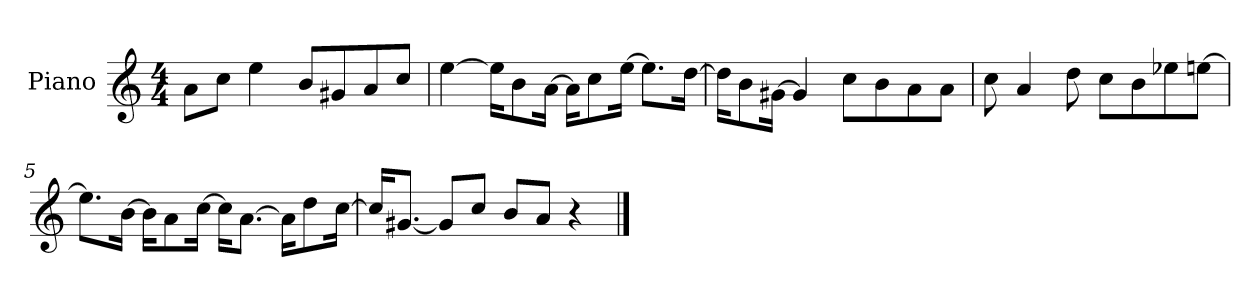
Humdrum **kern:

**kern
*part1
*staff1
*I"Piano
*I'P-no
*clefG2
*k[]
*M4/4
*MM90
=1
8a\L
8cc\J
4ee\
8b/L
8g#X/
8a/
8cc/J
=2
[4ee\
16ee\KL]
8b\
[16a\Jk
16a\KL]
8cc\
[16ee\Jk
8.ee\L]
[16dd\Jk
=3
16dd\KL]
8b\
[16g#X\Jk
4g#/]
8cc\L
8b\
8a\
8a\J
=4
8cc\
4a/
8dd\
8cc\L
8b\
8ee-X\
[8een\J
!!LO:LB:g=z
=5
8.ee\L]
[16b\Jk
16b\KL]
8a\
[16cc\Jk
16cc\KL]
[8.a\J
16a\KL]
8dd\
[16cc\Jk
=6
16cc/KL]
[8.g#X/J
8g#/L]
8cc/J
8b/L
8a/J
4r
==
*-
